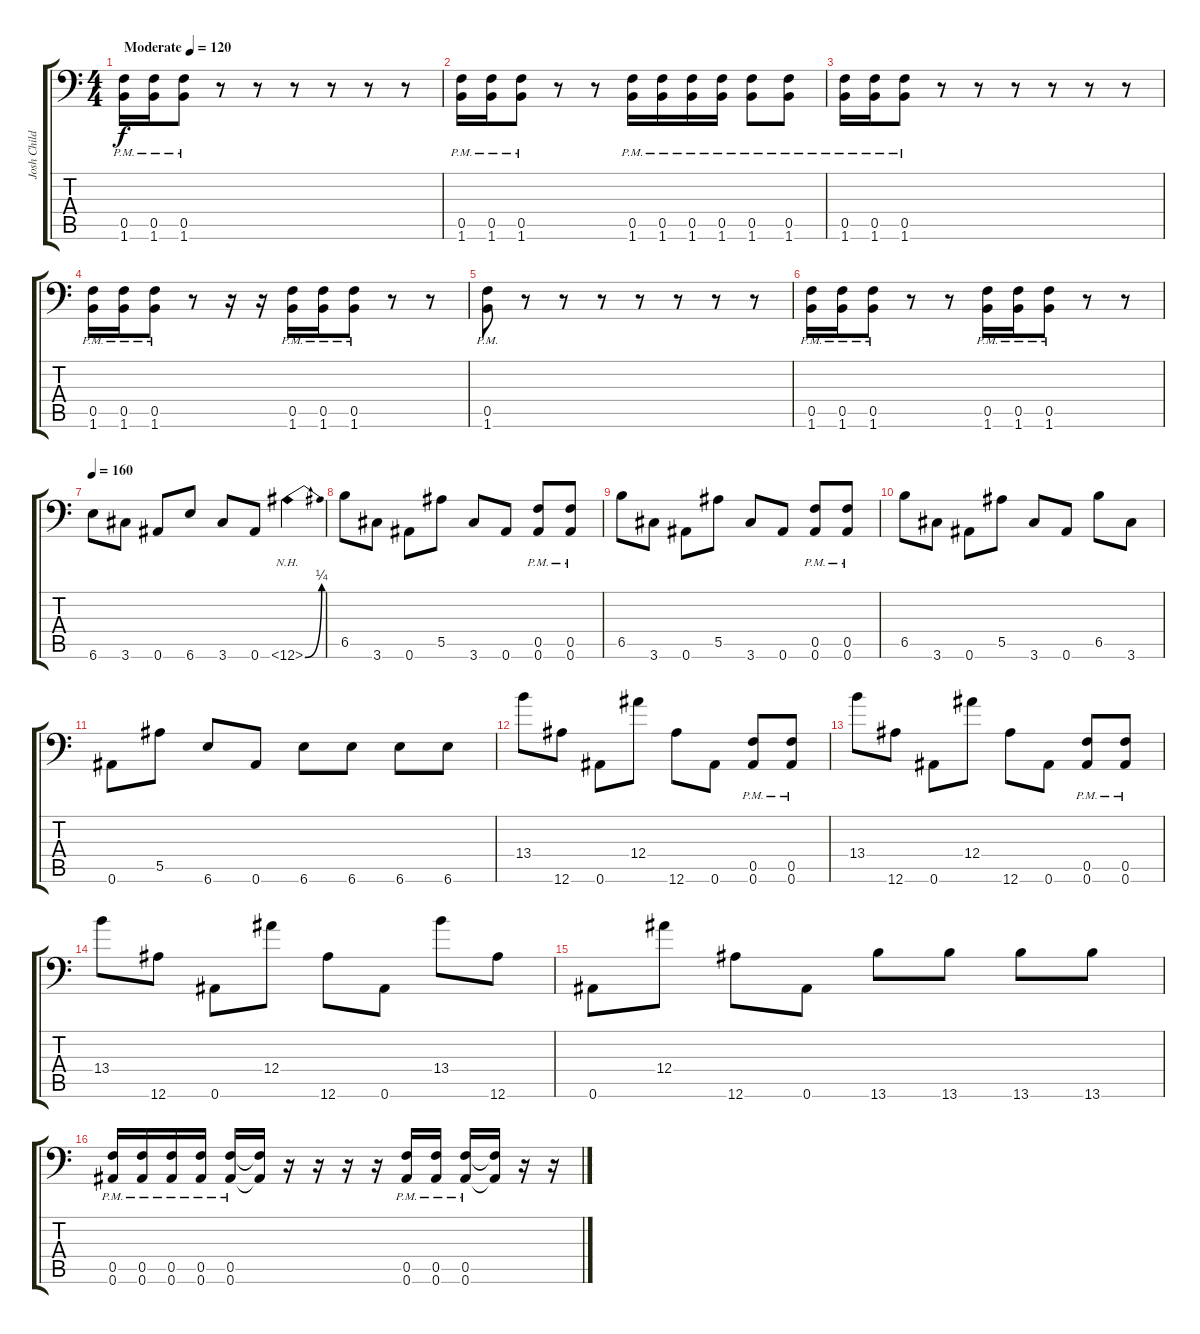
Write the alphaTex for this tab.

\track ("Josh Childress" "Josh Child") {instrument distortionguitar}
\staff {score tabs}
\tuning (C4 G3 Eb3 Bb2 F2 Bb1) {hide}
\ts (4 4)
\tempo (120 "Moderate")
\clef f4
\ks c
(0.5{pm} 1.6{pm}).16{dy f instrument distortionguitar} (0.5{pm} 1.6{pm}).16 (0.5{pm} 1.6{pm}).8 r.8 r.8 r.8 r.8 r.8 r.8 |
(0.5{pm} 1.6{pm}).16 (0.5{pm} 1.6{pm}).16 (0.5{pm} 1.6{pm}).8 r.8 r.8 (0.5{pm} 1.6{pm}).16 (0.5{pm} 1.6{pm}).16 (0.5{pm} 1.6{pm}).16 (0.5{pm} 1.6{pm}).16 (0.5{pm} 1.6{pm}).8 (0.5{pm} 1.6{pm}).8 |
(0.5{pm} 1.6{pm}).16 (0.5{pm} 1.6{pm}).16 (0.5{pm} 1.6{pm}).8 r.8 r.8 r.8 r.8 r.8 r.8 |
(0.5{pm} 1.6{pm}).16 (0.5{pm} 1.6{pm}).16 (0.5{pm} 1.6{pm}).8 r.8 r.16 r.16 (0.5{pm} 1.6{pm}).16 (0.5{pm} 1.6{pm}).16 (0.5{pm} 1.6{pm}).8 r.8 r.8 |
(0.5{pm} 1.6{pm}).8 r.8 r.8 r.8 r.8 r.8 r.8 r.8 |
(0.5{pm} 1.6{pm}).16 (0.5{pm} 1.6{pm}).16 (0.5{pm} 1.6{pm}).8 r.8 r.8 (0.5{pm} 1.6{pm}).16 (0.5{pm} 1.6{pm}).16 (0.5{pm} 1.6{pm}).8 r.8 r.8 |
\tempo 160
6.6.8 3.6.8 0.6.8 6.6.8 3.6.8 0.6.8 6.6{be (bend 0 0 60 1) nh}.4 |
6.5.8 3.6.8 0.6.8 5.5.8 3.6.8 0.6.8 (0.5{pm} 0.6{pm}).8 (0.5{pm} 0.6{pm}).8 |
6.5.8 3.6.8 0.6.8 5.5.8 3.6.8 0.6.8 (0.5{pm} 0.6{pm}).8 (0.5{pm} 0.6{pm}).8 |
6.5.8 3.6.8 0.6.8 5.5.8 3.6.8 0.6.8 6.5.8 3.6.8 |
0.6.8 5.5.8 6.6.8 0.6.8 6.6.8 6.6.8 6.6.8 6.6.8 |
13.4.8 12.6.8 0.6.8 12.4.8 12.6.8 0.6.8 (0.5{pm} 0.6{pm}).8 (0.5{pm} 0.6{pm}).8 |
13.4.8 12.6.8 0.6.8 12.4.8 12.6.8 0.6.8 (0.5{pm} 0.6{pm}).8 (0.5{pm} 0.6{pm}).8 |
13.4.8 12.6.8 0.6.8 12.4.8 12.6.8 0.6.8 13.4.8 12.6.8 |
0.6.8 12.4.8 12.6.8 0.6.8 13.6.8 13.6.8 13.6.8 13.6.8 |
(0.5{pm} 0.6{pm}).16 (0.5{pm} 0.6{pm}).16 (0.5{pm} 0.6{pm}).16 (0.5{pm} 0.6{pm}).16 (0.5{pm} 0.6{pm}).16 (0.5{t} 0.6{t}).16 r.16 r.16 r.16 r.16 (0.5{pm} 0.6{pm}).16 (0.5{pm} 0.6{pm}).16 (0.5{pm} 0.6{pm}).16 (0.5{t} 0.6{t}).16 r.16 r.16
